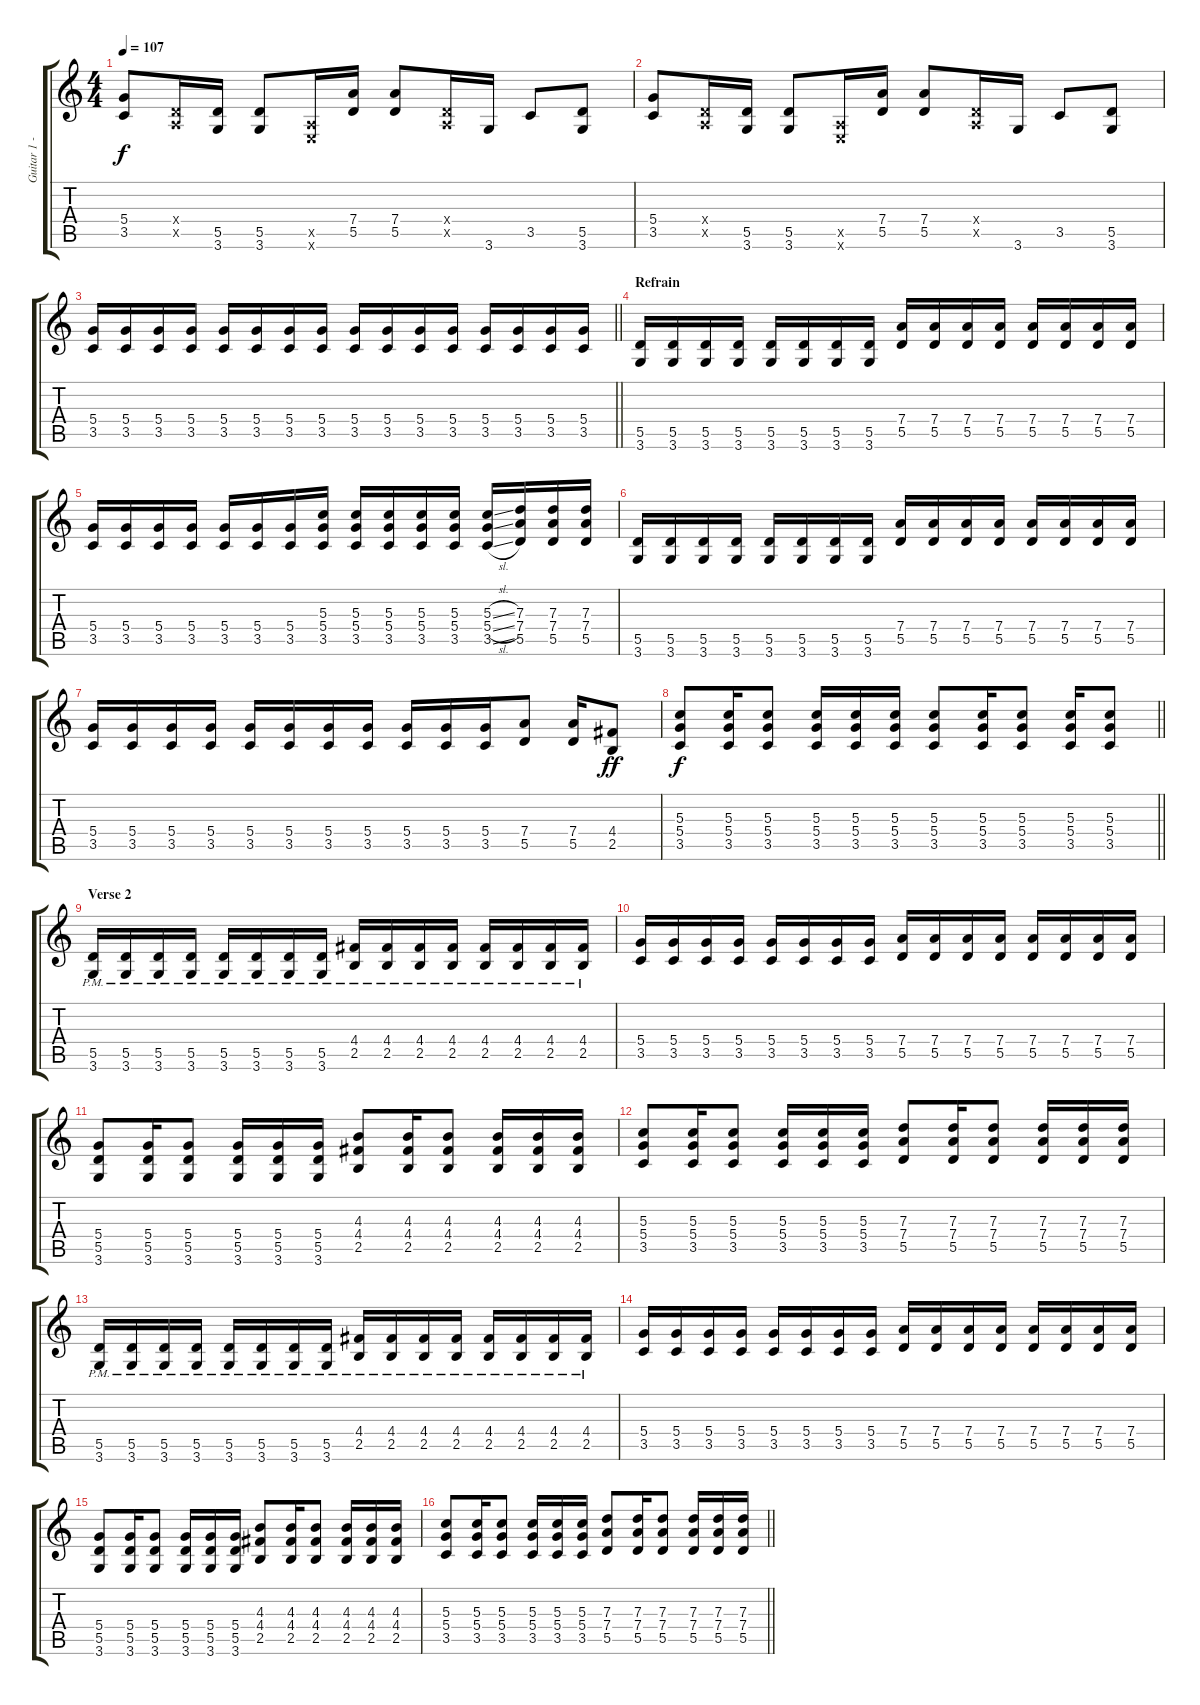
\track ("Guitar 1 - Stephen Egerton" "Guitar 1 -") {instrument overdrivenguitar}
\staff {score tabs}
\tuning (E4 B3 G3 D3 A2 E2) {hide}
\ts (4 4)
\tempo 107
\clef g2
\ks c
(5.4 3.5).8{dy f} (0.4{x} 0.5{x}).16 (5.5 3.6).16 (5.5 3.6).8 (0.5{x} 0.6{x}).16 (7.4 5.5).16 (7.4 5.5).8 (0.4{x} 0.5{x}).16 3.6.16 3.5.8 (5.5 3.6).8 |
(5.4 3.5).8 (0.4{x} 0.5{x}).16 (5.5 3.6).16 (5.5 3.6).8 (0.5{x} 0.6{x}).16 (7.4 5.5).16 (7.4 5.5).8 (0.4{x} 0.5{x}).16 3.6.16 3.5.8 (5.5 3.6).8 |
\barLineRight lightlight
(5.4 3.5).16 (5.4 3.5).16 (5.4 3.5).16 (5.4 3.5).16 (5.4 3.5).16 (5.4 3.5).16 (5.4 3.5).16 (5.4 3.5).16 (5.4 3.5).16 (5.4 3.5).16 (5.4 3.5).16 (5.4 3.5).16 (5.4 3.5).16 (5.4 3.5).16 (5.4 3.5).16 (5.4 3.5).16 |
\section ("" "Refrain")
(5.5 3.6).16 (5.5 3.6).16 (5.5 3.6).16 (5.5 3.6).16 (5.5 3.6).16 (5.5 3.6).16 (5.5 3.6).16 (5.5 3.6).16 (7.4 5.5).16 (7.4 5.5).16 (7.4 5.5).16 (7.4 5.5).16 (7.4 5.5).16 (7.4 5.5).16 (7.4 5.5).16 (7.4 5.5).16 |
(5.4 3.5).16 (5.4 3.5).16 (5.4 3.5).16 (5.4 3.5).16 (5.4 3.5).16 (5.4 3.5).16 (5.4 3.5).16 (5.3 5.4 3.5).16 (5.3 5.4 3.5).16 (5.3 5.4 3.5).16 (5.3 5.4 3.5).16 (5.3 5.4 3.5).16 (5.3{sl} 5.4{sl} 3.5{sl}).16 (7.3 7.4 5.5).16 (7.3 7.4 5.5).16 (7.3 7.4 5.5).16 |
(5.5 3.6).16 (5.5 3.6).16 (5.5 3.6).16 (5.5 3.6).16 (5.5 3.6).16 (5.5 3.6).16 (5.5 3.6).16 (5.5 3.6).16 (7.4 5.5).16 (7.4 5.5).16 (7.4 5.5).16 (7.4 5.5).16 (7.4 5.5).16 (7.4 5.5).16 (7.4 5.5).16 (7.4 5.5).16 |
(5.4 3.5).16 (5.4 3.5).16 (5.4 3.5).16 (5.4 3.5).16 (5.4 3.5).16 (5.4 3.5).16 (5.4 3.5).16 (5.4 3.5).16 (5.4 3.5).16 (5.4 3.5).16 (5.4 3.5).16 (7.4 5.5).8 (7.4 5.5).16 (4.4 2.5).8{dy ff} |
\barLineRight lightlight
(5.3 5.4 3.5).8{dy f} (5.3 5.4 3.5).16 (5.3 5.4 3.5).8 (5.3 5.4 3.5).16 (5.3 5.4 3.5).16 (5.3 5.4 3.5).16 (5.3 5.4 3.5).8 (5.3 5.4 3.5).16 (5.3 5.4 3.5).8 (5.3 5.4 3.5).16 (5.3 5.4 3.5).8 |
\section ("" "Verse 2")
(5.5{pm} 3.6{pm}).16 (5.5{pm} 3.6{pm}).16 (5.5{pm} 3.6{pm}).16 (5.5{pm} 3.6{pm}).16 (5.5{pm} 3.6{pm}).16 (5.5{pm} 3.6{pm}).16 (5.5{pm} 3.6{pm}).16 (5.5{pm} 3.6{pm}).16 (4.4{pm} 2.5{pm}).16 (4.4{pm} 2.5{pm}).16 (4.4{pm} 2.5{pm}).16 (4.4{pm} 2.5{pm}).16 (4.4{pm} 2.5{pm}).16 (4.4{pm} 2.5{pm}).16 (4.4{pm} 2.5{pm}).16 (4.4{pm} 2.5{pm}).16 |
(5.4 3.5).16 (5.4 3.5).16 (5.4 3.5).16 (5.4 3.5).16 (5.4 3.5).16 (5.4 3.5).16 (5.4 3.5).16 (5.4 3.5).16 (7.4 5.5).16 (7.4 5.5).16 (7.4 5.5).16 (7.4 5.5).16 (7.4 5.5).16 (7.4 5.5).16 (7.4 5.5).16 (7.4 5.5).16 |
(5.4 5.5 3.6).8 (5.4 5.5 3.6).16 (5.4 5.5 3.6).8 (5.4 5.5 3.6).16 (5.4 5.5 3.6).16 (5.4 5.5 3.6).16 (4.3 4.4 2.5).8 (4.3 4.4 2.5).16 (4.3 4.4 2.5).8 (4.3 4.4 2.5).16 (4.3 4.4 2.5).16 (4.3 4.4 2.5).16 |
(5.3 5.4 3.5).8 (5.3 5.4 3.5).16 (5.3 5.4 3.5).8 (5.3 5.4 3.5).16 (5.3 5.4 3.5).16 (5.3 5.4 3.5).16 (7.3 7.4 5.5).8 (7.3 7.4 5.5).16 (7.3 7.4 5.5).8 (7.3 7.4 5.5).16 (7.3 7.4 5.5).16 (7.3 7.4 5.5).16 |
(5.5{pm} 3.6{pm}).16 (5.5{pm} 3.6{pm}).16 (5.5{pm} 3.6{pm}).16 (5.5{pm} 3.6{pm}).16 (5.5{pm} 3.6{pm}).16 (5.5{pm} 3.6{pm}).16 (5.5{pm} 3.6{pm}).16 (5.5{pm} 3.6{pm}).16 (4.4{pm} 2.5{pm}).16 (4.4{pm} 2.5{pm}).16 (4.4{pm} 2.5{pm}).16 (4.4{pm} 2.5{pm}).16 (4.4{pm} 2.5{pm}).16 (4.4{pm} 2.5{pm}).16 (4.4{pm} 2.5{pm}).16 (4.4{pm} 2.5{pm}).16 |
(5.4 3.5).16 (5.4 3.5).16 (5.4 3.5).16 (5.4 3.5).16 (5.4 3.5).16 (5.4 3.5).16 (5.4 3.5).16 (5.4 3.5).16 (7.4 5.5).16 (7.4 5.5).16 (7.4 5.5).16 (7.4 5.5).16 (7.4 5.5).16 (7.4 5.5).16 (7.4 5.5).16 (7.4 5.5).16 |
(5.4 5.5 3.6).8 (5.4 5.5 3.6).16 (5.4 5.5 3.6).8 (5.4 5.5 3.6).16 (5.4 5.5 3.6).16 (5.4 5.5 3.6).16 (4.3 4.4 2.5).8 (4.3 4.4 2.5).16 (4.3 4.4 2.5).8 (4.3 4.4 2.5).16 (4.3 4.4 2.5).16 (4.3 4.4 2.5).16 |
\barLineRight lightlight
(5.3 5.4 3.5).8 (5.3 5.4 3.5).16 (5.3 5.4 3.5).8 (5.3 5.4 3.5).16 (5.3 5.4 3.5).16 (5.3 5.4 3.5).16 (7.3 7.4 5.5).8 (7.3 7.4 5.5).16 (7.3 7.4 5.5).8 (7.3 7.4 5.5).16 (7.3 7.4 5.5).16 (7.3 7.4 5.5).16
